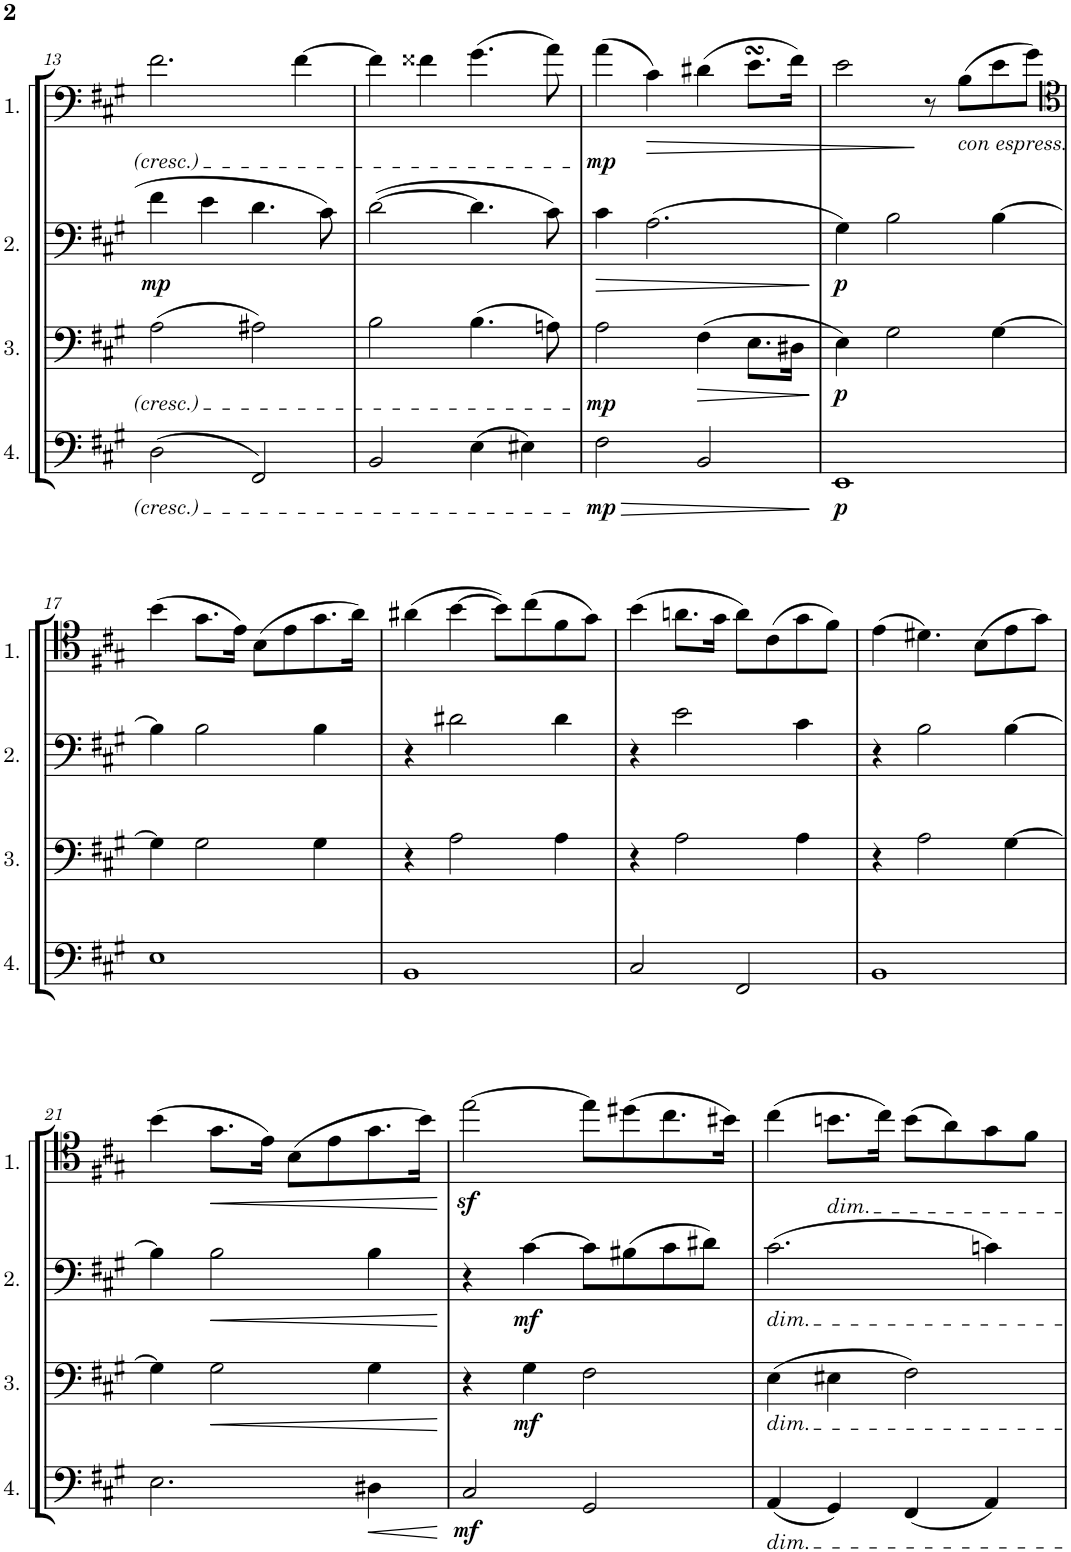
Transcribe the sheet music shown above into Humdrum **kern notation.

**kern	**dynam	**kern	**dynam	**kern	**dynam	**kern	**dynam
*part4	*part4	*part3	*part3	*part2	*part2	*part1	*part1
*staff4	*staff4	*staff3	*staff3	*staff2	*staff2	*staff1	*staff1
*I"Cello 4	*	*I"Cello 3	*	*I"Cello 2	*	*I"Cello 1	*
!!LO:PB:g=z
*clefF4	*	*clefF4	*	*clefF4	*	*clefF4	*
*k[f#c#g#]	*	*k[f#c#g#]	*	*k[f#c#g#]	*	*k[f#c#g#]	*
*M4/4	*	*M4/4	*	*M4/4	*	*M4/4	*
*met(c)	*	*met(c)	*	*met(c)	*	*met(c)	*
=13	=13	=13	=13	=13	=13	=13	=13
!	!	!	!	!	!LO:DY:b	!	!
(2D\	.	(2A\	.	4f#\	mp	2.f#\	.
.	.	.	.	4e\	.	.	.
2FF#/)	.	2A#X\)	.	4.d\	.	.	.
.	.	.	.	.	.	[4f#\	.
.	.	.	.	8c#\	.	.	.
=14	=14	=14	=14	=14	=14	=14	=14
2BB/	.	2B\	.	([2d\	.	4f#\]	.
.	.	.	.	.	.	4f##X\	.
(4E\	.	(4.B\	.	4.d\]	.	(4.g#\	.
4E#X\)	.	.	.	.	.	.	.
.	.	8An\)	.	8c#\)	.	8a\)	.
=15	=15	=15	=15	=15	=15	=15	=15
!	!LO:HP:b	!	!	!	!LO:HP:b	!	!
!	!LO:DY:n=1:b	!	!LO:DY:b	!	!	!	!LO:DY:b
2F#\	> mp	2A\	mp	4c#\	>	(4a\	mp
!	!	!	!	!	!	!	!LO:HP:b
.	.	.	.	(2.A\	.	4c#\)	>
!	!	!	!LO:HP:b	!	!	!	!
2BB/	.	(4F#\	>	.	.	(4d#X\	.
.	.	8.E\L	.	.	.	8.esSSS\L	.
.	.	16D#X\Jk	.	.	.	16f#\Jk)	.
.	]	.	]	.	]	.	.
=16	=16	=16	=16	=16	=16	=16	=16
!	!LO:DY:b	!	!LO:DY:b	!	!LO:DY:b	!	!
1EE	p	4E\)	p	4G#\)	p	2e\	.
.	.	2G#\	.	2B\	.	.	.
.	.	.	.	.	.	8r	]
!	!	!	!	!	!	!LO:TX:b:i:t=con espress.	!
.	.	.	.	.	.	(8B\L	.
.	.	[4G#\	.	[4B\	.	8e\	.
.	.	.	.	.	.	8g#\J)	.
!!LO:LB:g=z
=17	=17	=17	=17	=17	=17	=17	=17
*	*	*	*	*	*	*clefC4	*
1E	.	4G#\]	.	4B\]	.	(4b\	.
.	.	2G#\	.	2B\	.	8.g#\L	.
.	.	.	.	.	.	16e\Jk)	.
.	.	.	.	.	.	(8B\L	.
.	.	.	.	.	.	8e\	.
.	.	4G#\	.	4B\	.	8.g#\	.
.	.	.	.	.	.	16a\Jk)	.
=18	=18	=18	=18	=18	=18	=18	=18
1BB	.	4r	.	4r	.	(4a#X\	.
.	.	2A\	.	2d#X\	.	[4b\	.
.	.	.	.	.	.	8b\L])	.
.	.	.	.	.	.	(8cc#\	.
.	.	4A\	.	4d#\	.	8f#\	.
.	.	.	.	.	.	8g#\J)	.
=19	=19	=19	=19	=19	=19	=19	=19
2C#/	.	4r	.	4r	.	(4b\	.
.	.	2A\	.	2e\	.	8.an\L	.
.	.	.	.	.	.	16g#\Jk	.
2FF#/	.	.	.	.	.	8a\L)	.
.	.	.	.	.	.	(8c#\	.
.	.	4A\	.	4c#\	.	8g#\	.
.	.	.	.	.	.	8f#\J)	.
=20	=20	=20	=20	=20	=20	=20	=20
1BB	.	4r	.	4r	.	(4e\	.
.	.	2A\	.	2B\	.	4.d#X\)	.
.	.	.	.	.	.	(8B\L	.
.	.	[4G#\	.	[4B\	.	8e\	.
.	.	.	.	.	.	8g#\J)	.
!!LO:LB:g=z
=21	=21	=21	=21	=21	=21	=21	=21
2.E\	.	4G#\]	.	4B\]	.	(4b\	.
!	!	!	!LO:HP:b	!	!LO:HP:b	!	!LO:HP:b
.	.	2G#\	<	2B\	<	8.g#\L	<
.	.	.	.	.	.	16e\Jk)	.
.	.	.	.	.	.	(8B\L	.
.	.	.	.	.	.	8e\	.
!	!LO:HP:b	!	!	!	!	!	!
4D#X\	<	4G#\	.	4B\	.	8.g#\	.
.	.	.	.	.	.	16b\Jk)	.
.	[	.	[	.	[	.	[
=22	=22	=22	=22	=22	=22	=22	=22
!	!LO:DY:b	!	!	!	!	!	!
2C#/	mf	4r	.	4r	.	[2eez<\	.
!	!	!	!LO:DY:b	!	!LO:DY:b	!	!
.	.	4G#\	mf	[4c#\	mf	.	.
2GG#/	.	2F#\	.	8c#\L]	.	8ee\L]	.
.	.	.	.	(8B#X\	.	(8dd#X\	.
.	.	.	.	8c#\	.	8.cc#\	.
.	.	.	.	8d#X\J)	.	.	.
.	.	.	.	.	.	16b#X\Jk)	.
=23	=23	=23	=23	=23	=23	=23	=23
!	!	!	!	!LO:TX:b:i:t=dim.	!	!	!
!	!	!LO:TX:b:i:t=dim.	!	!	!	!	!
!LO:TX:b:i:t=dim.	!	!	!	!	!	!	!
(4AA/	.	(4E\	.	(2.c#\	.	(4cc#\	.
!	!	!	!	!	!	!LO:TX:b:i:t=dim.	!
4GG#/)	.	4E#X\	.	.	.	8.bn\L	.
.	.	.	.	.	.	16cc#\Jk)	.
(4FF#/	.	2F#\)	.	.	.	(8b\L	.
.	.	.	.	.	.	8a\)	.
4AA/)	.	.	.	4cn\)	.	8g#\	.
.	.	.	.	.	.	8f#\J	.
=	=	=	=	=	=	=	=
*-	*-	*-	*-	*-	*-	*-	*-
